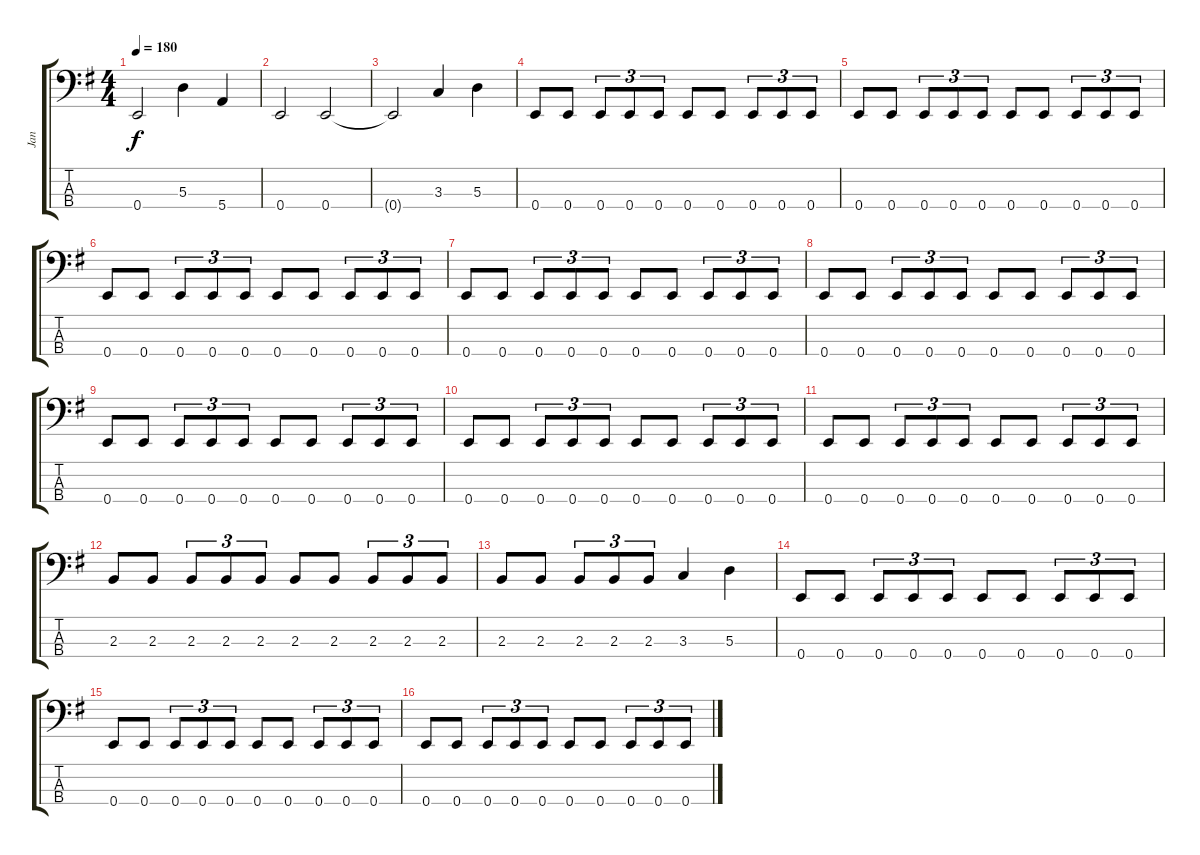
\track ("Jan" "Jan") {instrument electricbassfinger}
\staff {score tabs}
\tuning (G2 D2 A1 E1) {hide}
\ts (4 4)
\tempo 180
\clef f4
\ks g
0.4{t}.2{dy f} 5.3.4 5.4.4 |
0.4.2 0.4.2 |
0.4{t}.2 3.3.4 5.3.4 |
0.4.8 0.4.8 0.4.8{tu (3 2)} 0.4.8{tu (3 2)} 0.4.8{tu (3 2)} 0.4.8 0.4.8 0.4.8{tu (3 2)} 0.4.8{tu (3 2)} 0.4.8{tu (3 2)} |
0.4.8 0.4.8 0.4.8{tu (3 2)} 0.4.8{tu (3 2)} 0.4.8{tu (3 2)} 0.4.8 0.4.8 0.4.8{tu (3 2)} 0.4.8{tu (3 2)} 0.4.8{tu (3 2)} |
0.4.8 0.4.8 0.4.8{tu (3 2)} 0.4.8{tu (3 2)} 0.4.8{tu (3 2)} 0.4.8 0.4.8 0.4.8{tu (3 2)} 0.4.8{tu (3 2)} 0.4.8{tu (3 2)} |
0.4.8 0.4.8 0.4.8{tu (3 2)} 0.4.8{tu (3 2)} 0.4.8{tu (3 2)} 0.4.8 0.4.8 0.4.8{tu (3 2)} 0.4.8{tu (3 2)} 0.4.8{tu (3 2)} |
0.4.8 0.4.8 0.4.8{tu (3 2)} 0.4.8{tu (3 2)} 0.4.8{tu (3 2)} 0.4.8 0.4.8 0.4.8{tu (3 2)} 0.4.8{tu (3 2)} 0.4.8{tu (3 2)} |
0.4.8 0.4.8 0.4.8{tu (3 2)} 0.4.8{tu (3 2)} 0.4.8{tu (3 2)} 0.4.8 0.4.8 0.4.8{tu (3 2)} 0.4.8{tu (3 2)} 0.4.8{tu (3 2)} |
0.4.8 0.4.8 0.4.8{tu (3 2)} 0.4.8{tu (3 2)} 0.4.8{tu (3 2)} 0.4.8 0.4.8 0.4.8{tu (3 2)} 0.4.8{tu (3 2)} 0.4.8{tu (3 2)} |
0.4.8 0.4.8 0.4.8{tu (3 2)} 0.4.8{tu (3 2)} 0.4.8{tu (3 2)} 0.4.8 0.4.8 0.4.8{tu (3 2)} 0.4.8{tu (3 2)} 0.4.8{tu (3 2)} |
2.3.8 2.3.8 2.3.8{tu (3 2)} 2.3.8{tu (3 2)} 2.3.8{tu (3 2)} 2.3.8 2.3.8 2.3.8{tu (3 2)} 2.3.8{tu (3 2)} 2.3.8{tu (3 2)} |
2.3.8 2.3.8 2.3.8{tu (3 2)} 2.3.8{tu (3 2)} 2.3.8{tu (3 2)} 3.3.4 5.3.4 |
0.4.8 0.4.8 0.4.8{tu (3 2)} 0.4.8{tu (3 2)} 0.4.8{tu (3 2)} 0.4.8 0.4.8 0.4.8{tu (3 2)} 0.4.8{tu (3 2)} 0.4.8{tu (3 2)} |
0.4.8 0.4.8 0.4.8{tu (3 2)} 0.4.8{tu (3 2)} 0.4.8{tu (3 2)} 0.4.8 0.4.8 0.4.8{tu (3 2)} 0.4.8{tu (3 2)} 0.4.8{tu (3 2)} |
0.4.8 0.4.8 0.4.8{tu (3 2)} 0.4.8{tu (3 2)} 0.4.8{tu (3 2)} 0.4.8 0.4.8 0.4.8{tu (3 2)} 0.4.8{tu (3 2)} 0.4.8{tu (3 2)}
